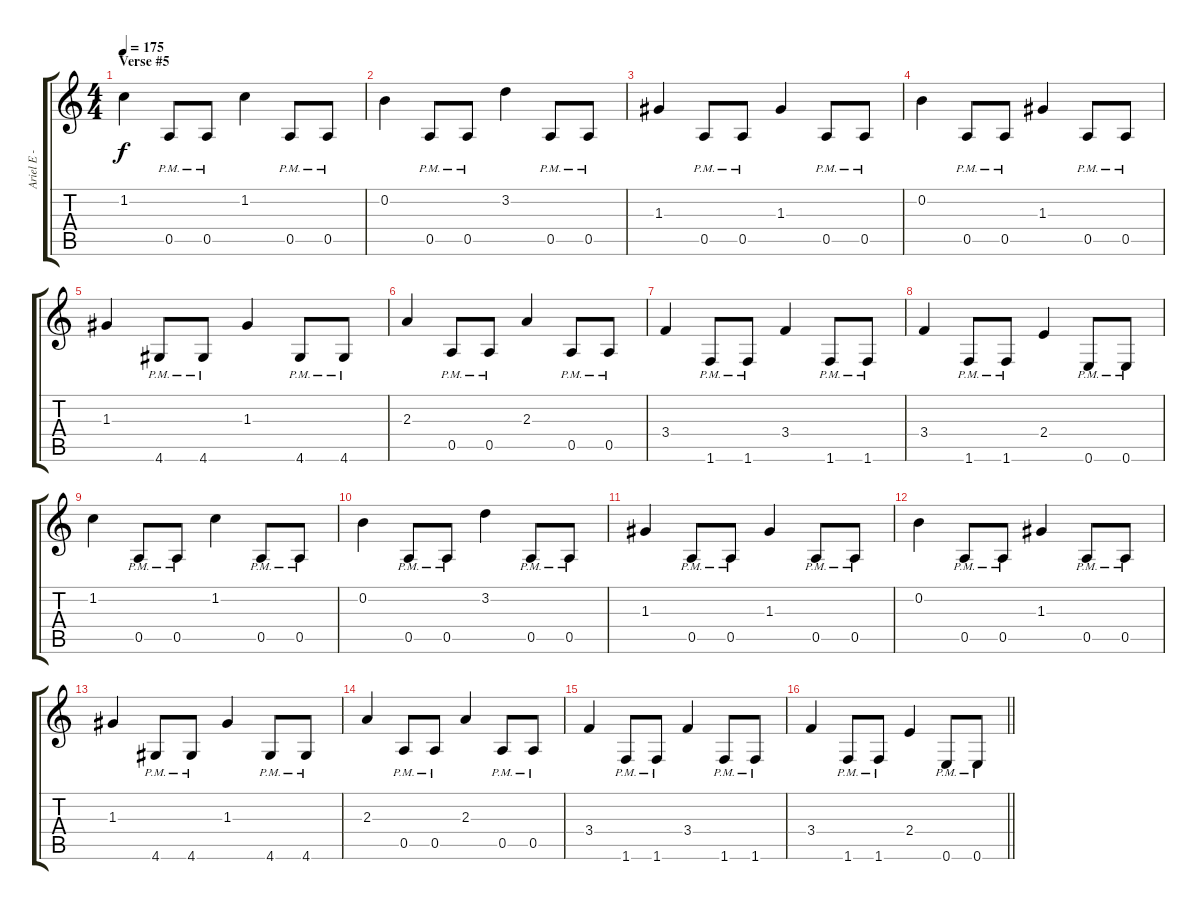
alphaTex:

\track ("Ariel E - Lead Guitar" "Ariel E - ") {instrument distortionguitar}
\staff {score tabs}
\tuning (E4 B3 G3 D3 A2 E2) {hide}
\ts (4 4)
\section ("" "Verse #5")
\tempo 175
\clef g2
\ks c
1.2.4{dy f} 0.5{pm}.8 0.5{pm}.8 1.2.4 0.5{pm}.8 0.5{pm}.8 |
0.2.4 0.5{pm}.8 0.5{pm}.8 3.2.4 0.5{pm}.8 0.5{pm}.8 |
1.3.4 0.5{pm}.8 0.5{pm}.8 1.3.4 0.5{pm}.8 0.5{pm}.8 |
0.2.4 0.5{pm}.8 0.5{pm}.8 1.3.4 0.5{pm}.8 0.5{pm}.8 |
1.3.4 4.6{pm}.8 4.6{pm}.8 1.3.4 4.6{pm}.8 4.6{pm}.8 |
2.3.4 0.5{pm}.8 0.5{pm}.8 2.3.4 0.5{pm}.8 0.5{pm}.8 |
3.4.4 1.6{pm}.8 1.6{pm}.8 3.4.4 1.6{pm}.8 1.6{pm}.8 |
3.4.4 1.6{pm}.8 1.6{pm}.8 2.4.4 0.6{pm}.8 0.6{pm}.8 |
1.2.4 0.5{pm}.8 0.5{pm}.8 1.2.4 0.5{pm}.8 0.5{pm}.8 |
0.2.4 0.5{pm}.8 0.5{pm}.8 3.2.4 0.5{pm}.8 0.5{pm}.8 |
1.3.4 0.5{pm}.8 0.5{pm}.8 1.3.4 0.5{pm}.8 0.5{pm}.8 |
0.2.4 0.5{pm}.8 0.5{pm}.8 1.3.4 0.5{pm}.8 0.5{pm}.8 |
1.3.4 4.6{pm}.8 4.6{pm}.8 1.3.4 4.6{pm}.8 4.6{pm}.8 |
2.3.4 0.5{pm}.8 0.5{pm}.8 2.3.4 0.5{pm}.8 0.5{pm}.8 |
3.4.4 1.6{pm}.8 1.6{pm}.8 3.4.4 1.6{pm}.8 1.6{pm}.8 |
\barLineRight lightlight
3.4.4 1.6{pm}.8 1.6{pm}.8 2.4.4 0.6{pm}.8 0.6{pm}.8
